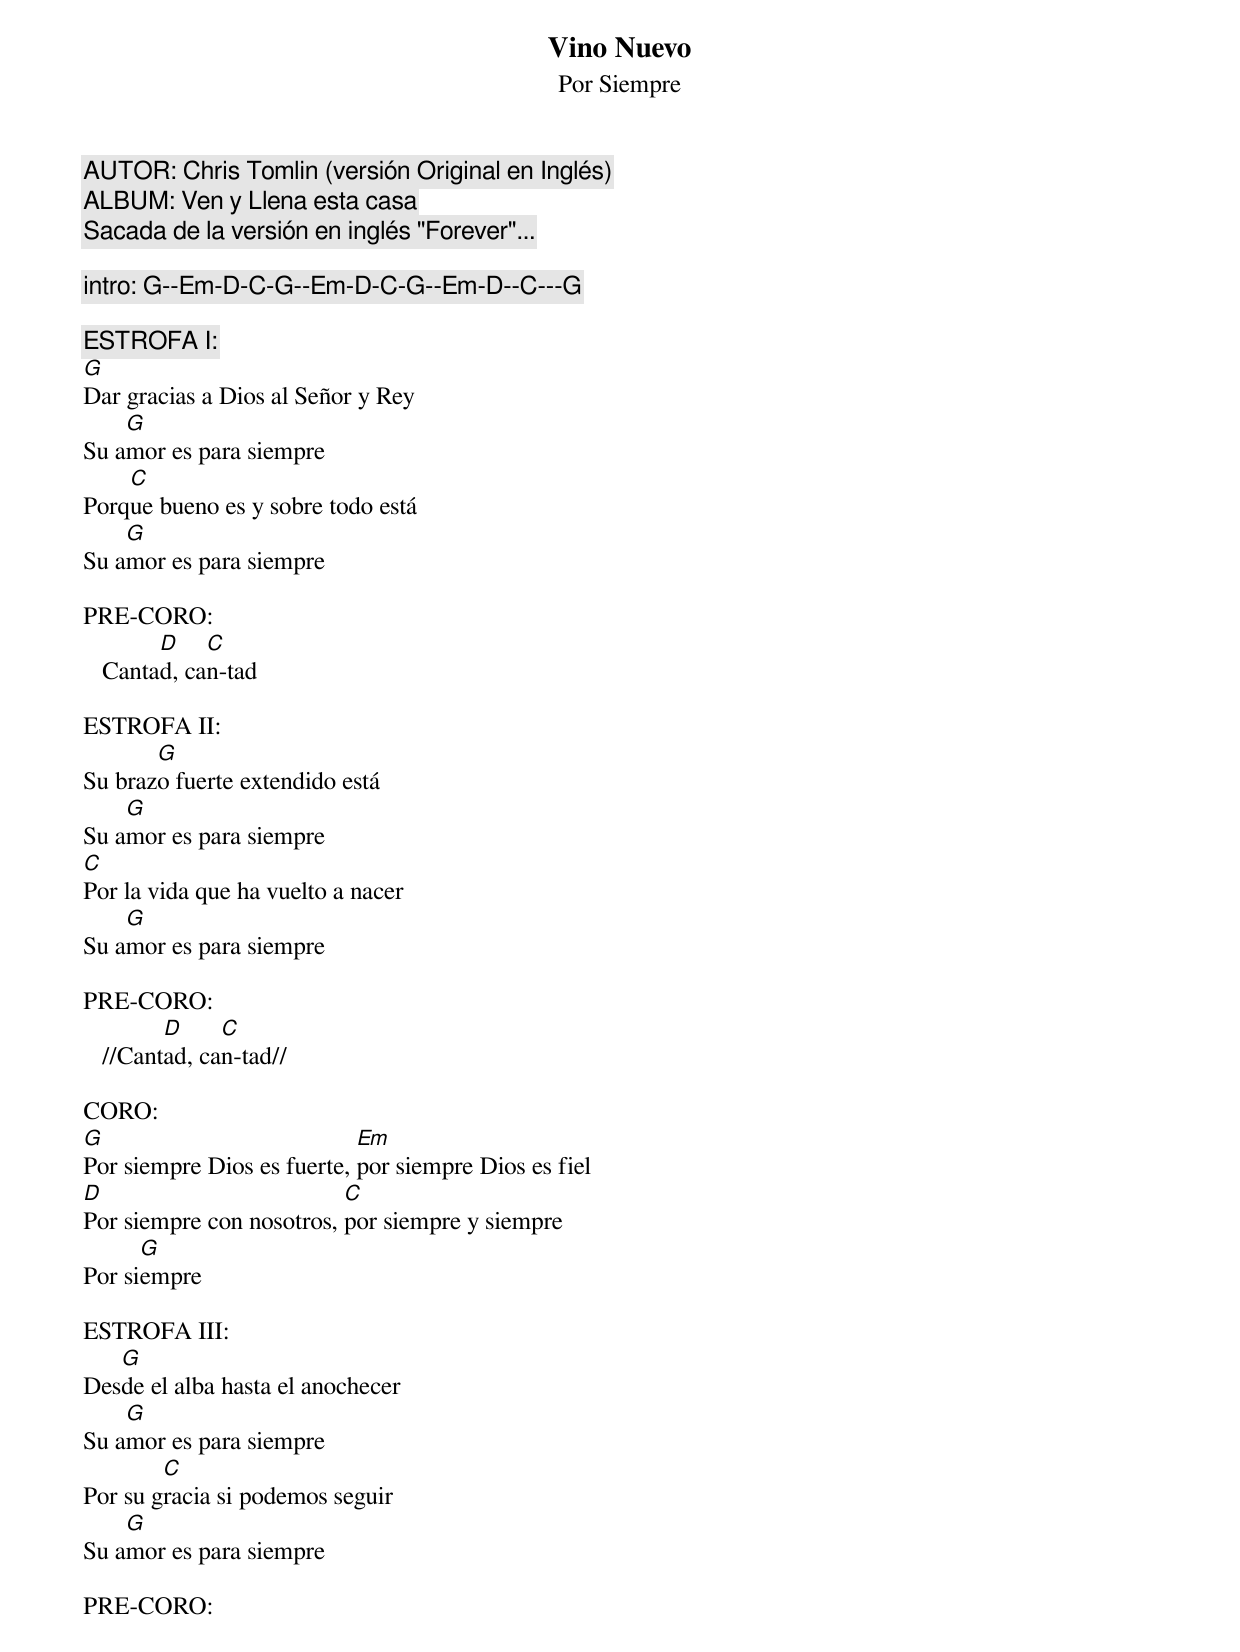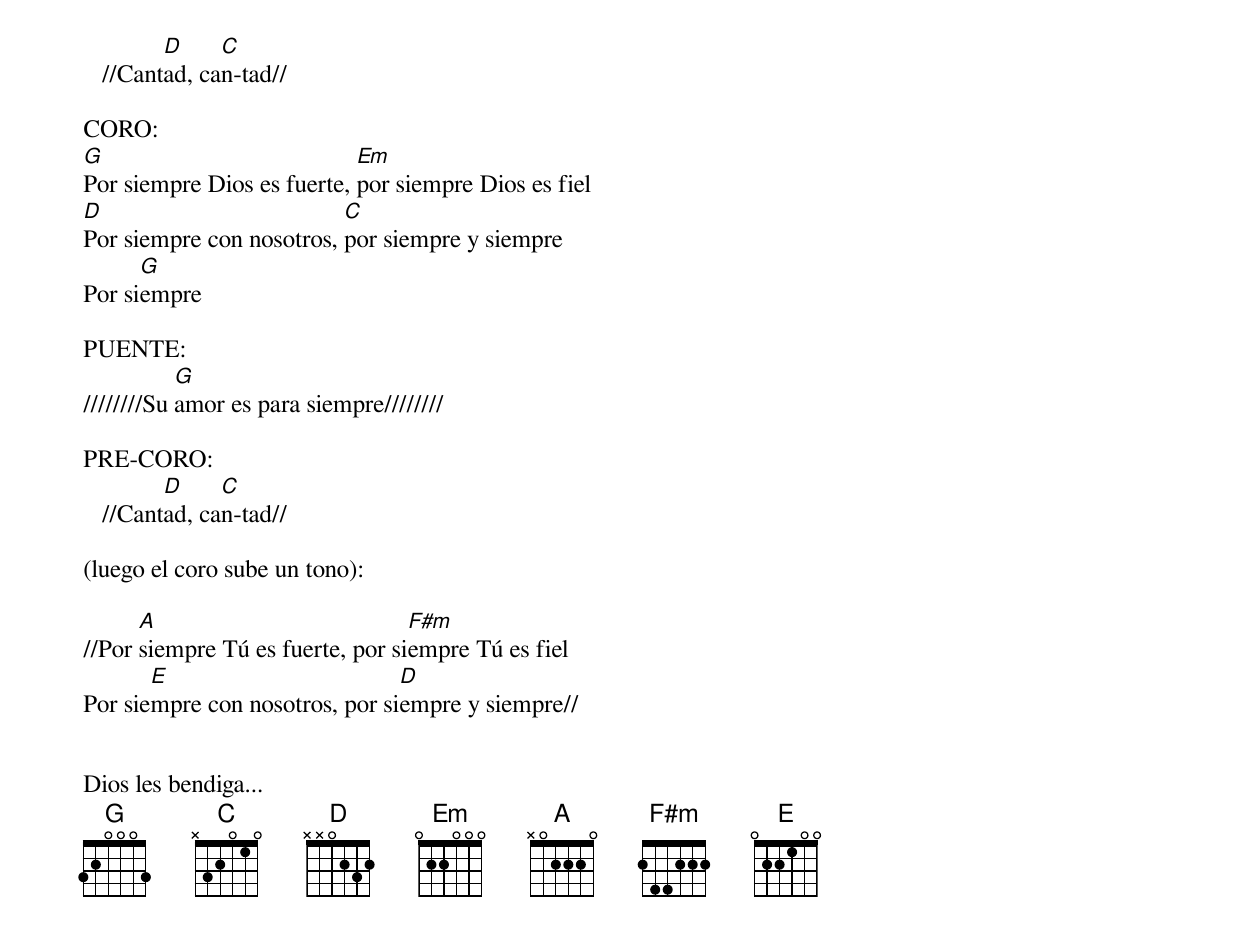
Vino Nuevo
Por Siempre
AUTOR: Chris Tomlin (versión Original en Inglés)
ALBUM: Ven y Llena esta casa
Sacada de la versión en inglés "Forever"...

intro: G--Em-D-C-G--Em-D-C-G--Em-D--C---G

ESTROFA I:
G
Dar gracias a Dios al Señor y Rey
    G
Su amor es para siempre
    C
Porque bueno es y sobre todo está
    G
Su amor es para siempre

PRE-CORO:
        D    C
   Cantad, can-tad

ESTROFA II:
       G
Su brazo fuerte extendido está
    G
Su amor es para siempre
C
Por la vida que ha vuelto a nacer
    G
Su amor es para siempre

PRE-CORO:
         D     C
   //Cantad, can-tad//

CORO:
G                           Em
Por siempre Dios es fuerte, por siempre Dios es fiel
D                         C
Por siempre con nosotros, por siempre y siempre
      G
Por siempre

ESTROFA III:
   G
Desde el alba hasta el anochecer
    G
Su amor es para siempre
        C
Por su gracia si podemos seguir
    G
Su amor es para siempre

PRE-CORO:
         D     C
   //Cantad, can-tad//

CORO:
G                           Em
Por siempre Dios es fuerte, por siempre Dios es fiel
D                         C
Por siempre con nosotros, por siempre y siempre
      G
Por siempre

PUENTE:
           G
////////Su amor es para siempre////////

PRE-CORO:
         D     C
   //Cantad, can-tad//

(luego el coro sube un tono):

      A                           F#m
//Por siempre Tú es fuerte, por siempre Tú es fiel
       E                        D
Por siempre con nosotros, por siempre y siempre//


Dios les bendiga...
